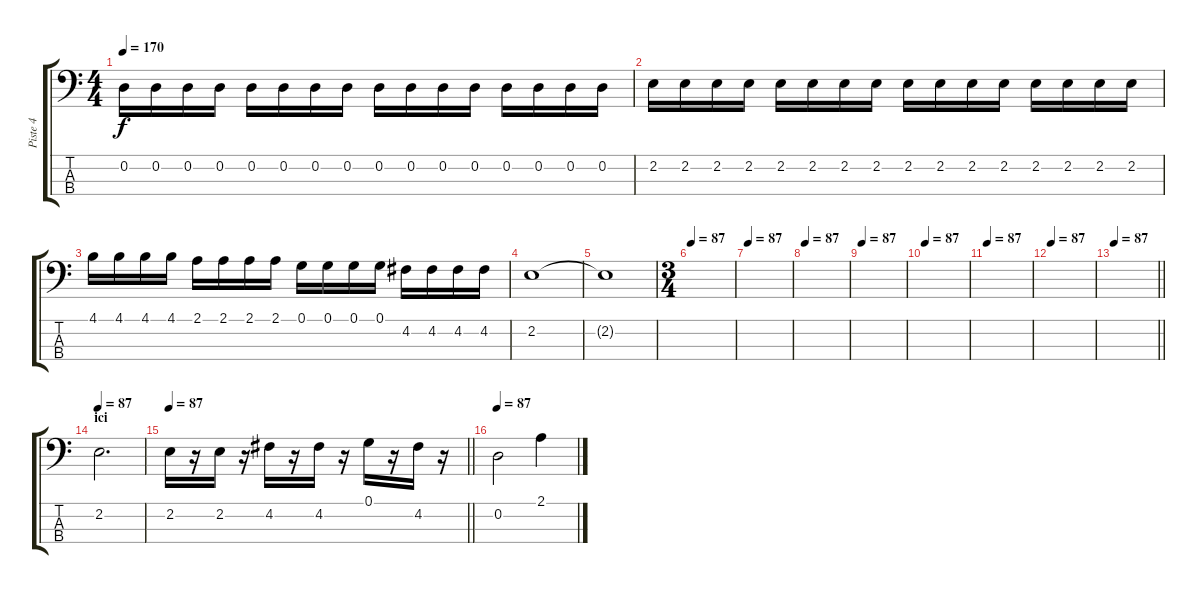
\track ("Piste 4" "Piste 4") {instrument electricbassfinger}
\staff {score tabs}
\tuning (G2 D2 A1 E1) {hide}
\ts (4 4)
\tempo 170
\clef f4
\ks c
0.2.16{dy f} 0.2.16 0.2.16 0.2.16 0.2.16 0.2.16 0.2.16 0.2.16 0.2.16 0.2.16 0.2.16 0.2.16 0.2.16 0.2.16 0.2.16 0.2.16 |
2.2.16 2.2.16 2.2.16 2.2.16 2.2.16 2.2.16 2.2.16 2.2.16 2.2.16 2.2.16 2.2.16 2.2.16 2.2.16 2.2.16 2.2.16 2.2.16 |
4.1.16 4.1.16 4.1.16 4.1.16 2.1.16 2.1.16 2.1.16 2.1.16 0.1.16 0.1.16 0.1.16 0.1.16 4.2.16 4.2.16 4.2.16 4.2.16 |
2.2.1 |
2.2{t}.1 |
\ts (3 4)
\tempo 87
|
\tempo 87
|
\tempo 87
|
\tempo 87
|
\tempo 87
|
\tempo 87
|
\tempo 87
|
\tempo 87
\barLineRight lightlight
|
\section ("" "ici")
\tempo 87
2.2.2{d} |
\tempo 87
\barLineRight lightlight
2.2.16 r.16 2.2.16 r.16 4.2.16 r.16 4.2.16 r.16 0.1.16 r.16 4.2.16 r.16 |
\tempo 87
0.2.2 2.1.4
